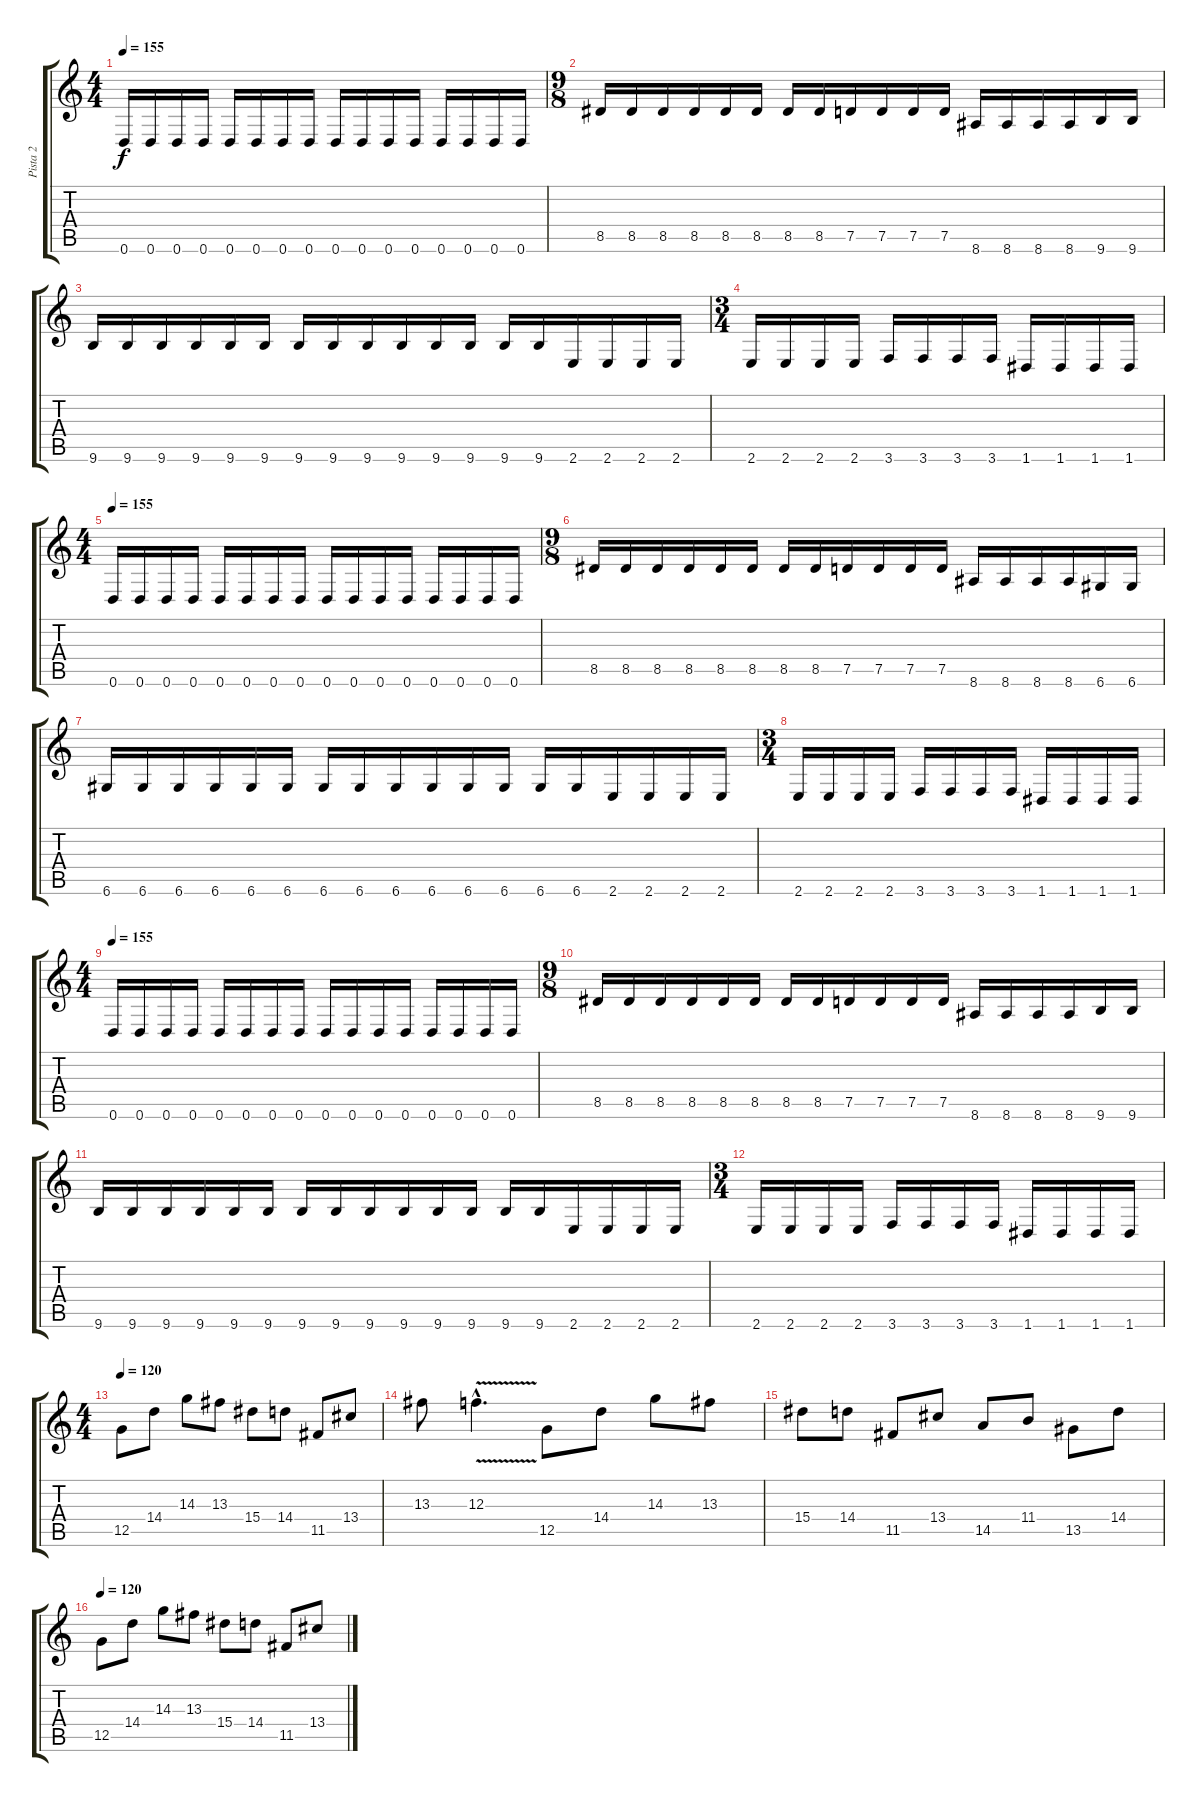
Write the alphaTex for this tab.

\track ("Pista 2" "Pista 2") {instrument distortionguitar}
\staff {score tabs}
\tuning (D4 A3 F3 C3 G2 D2) {hide}
\ts (4 4)
\tempo 155
\clef g2
\ks c
0.6.16{dy f} 0.6.16 0.6.16 0.6.16 0.6.16 0.6.16 0.6.16 0.6.16 0.6.16 0.6.16 0.6.16 0.6.16 0.6.16 0.6.16 0.6.16 0.6.16 |
\ts (9 8)
8.5.16 8.5.16 8.5.16 8.5.16 8.5.16 8.5.16 8.5.16 8.5.16 7.5.16 7.5.16 7.5.16 7.5.16 8.6.16 8.6.16 8.6.16 8.6.16 9.6.16 9.6.16 |
9.6.16 9.6.16 9.6.16 9.6.16 9.6.16 9.6.16 9.6.16 9.6.16 9.6.16 9.6.16 9.6.16 9.6.16 9.6.16 9.6.16 2.6.16 2.6.16 2.6.16 2.6.16 |
\ts (3 4)
2.6.16 2.6.16 2.6.16 2.6.16 3.6.16 3.6.16 3.6.16 3.6.16 1.6.16 1.6.16 1.6.16 1.6.16 |
\ts (4 4)
\tempo 155
0.6.16 0.6.16 0.6.16 0.6.16 0.6.16 0.6.16 0.6.16 0.6.16 0.6.16 0.6.16 0.6.16 0.6.16 0.6.16 0.6.16 0.6.16 0.6.16 |
\ts (9 8)
8.5.16 8.5.16 8.5.16 8.5.16 8.5.16 8.5.16 8.5.16 8.5.16 7.5.16 7.5.16 7.5.16 7.5.16 8.6.16 8.6.16 8.6.16 8.6.16 6.6.16 6.6.16 |
6.6.16 6.6.16 6.6.16 6.6.16 6.6.16 6.6.16 6.6.16 6.6.16 6.6.16 6.6.16 6.6.16 6.6.16 6.6.16 6.6.16 2.6.16 2.6.16 2.6.16 2.6.16 |
\ts (3 4)
2.6.16 2.6.16 2.6.16 2.6.16 3.6.16 3.6.16 3.6.16 3.6.16 1.6.16 1.6.16 1.6.16 1.6.16 |
\ts (4 4)
\tempo 155
0.6.16 0.6.16 0.6.16 0.6.16 0.6.16 0.6.16 0.6.16 0.6.16 0.6.16 0.6.16 0.6.16 0.6.16 0.6.16 0.6.16 0.6.16 0.6.16 |
\ts (9 8)
8.5.16 8.5.16 8.5.16 8.5.16 8.5.16 8.5.16 8.5.16 8.5.16 7.5.16 7.5.16 7.5.16 7.5.16 8.6.16 8.6.16 8.6.16 8.6.16 9.6.16 9.6.16 |
9.6.16 9.6.16 9.6.16 9.6.16 9.6.16 9.6.16 9.6.16 9.6.16 9.6.16 9.6.16 9.6.16 9.6.16 9.6.16 9.6.16 2.6.16 2.6.16 2.6.16 2.6.16 |
\ts (3 4)
2.6.16 2.6.16 2.6.16 2.6.16 3.6.16 3.6.16 3.6.16 3.6.16 1.6.16 1.6.16 1.6.16 1.6.16 |
\ts (4 4)
\tempo 120
12.5.8 14.4.8 14.3.8 13.3.8 15.4.8 14.4.8 11.5.8 13.4.8 |
13.3.8 12.3{v hac}.4{d} 12.5.8 14.4.8 14.3.8 13.3.8 |
15.4.8 14.4.8 11.5.8 13.4.8 14.5.8 11.4.8 13.5.8 14.4.8 |
\tempo 120
12.5.8 14.4.8 14.3.8 13.3.8 15.4.8 14.4.8 11.5.8 13.4.8
